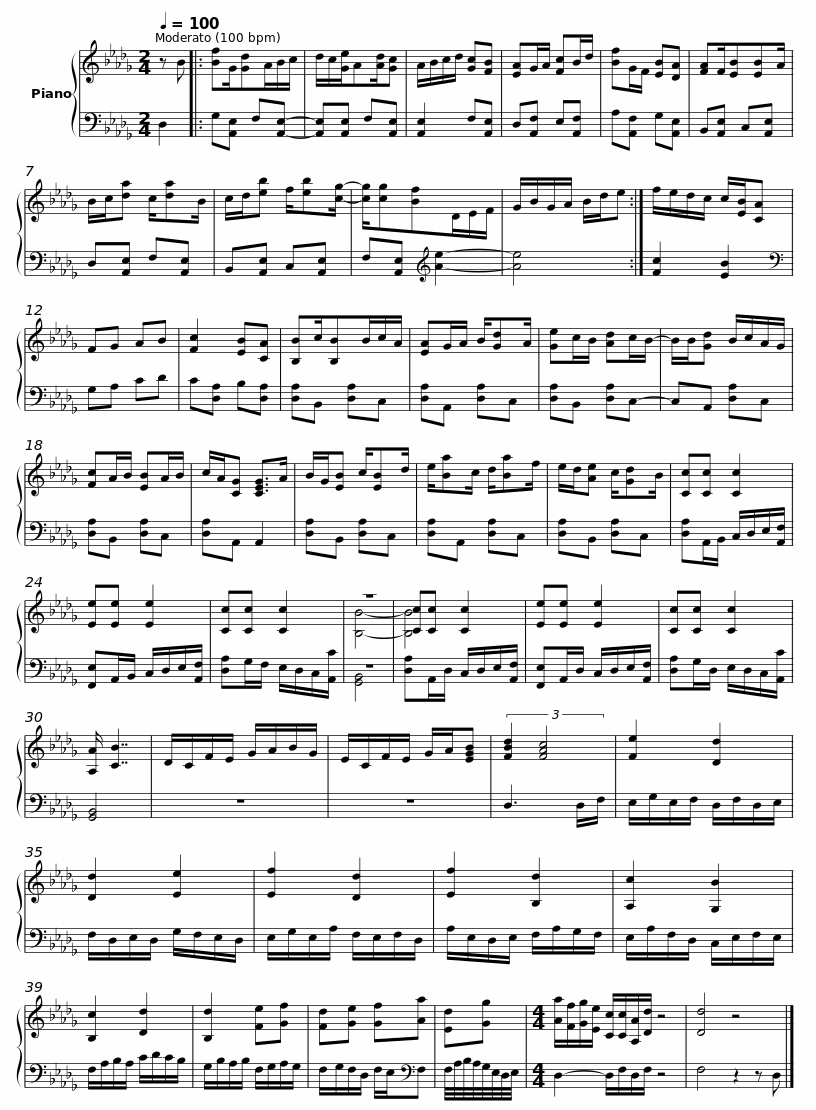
X:1
%%score { ( 1 3 ) | ( 2 4 ) }
L:1/8
Q:1/4=100
M:2/4
I:linebreak $
K:Db
V:1 treble
V:3 treble
V:2 bass
V:4 bass
V:1
 z B |: [Bf]G/[Gd]A/B/c/ | d/c/[Ge]/A[Ad]/[Gc] | A/B/c/d/ [Gc][FB] | [EA]G/A/ [Fc]B/d/ | %5
 [Bf]G/F/ [EB][DA] |$ [FA]F/[EB][EB]A/ | B/c/[da] c/[da]B/ | c/d/[eb] f/[eb][cg]/- | [cg]/[cg][Bf]D/E/F/ | %10
 G/B/G/A/ B/d/e :|$ f/e/d/c/ c/[EB]/[CA] | FG AB | [Fc]2 [EB][CA] | [B,B]c/[B,B]B/c/A/ | %15
 [EA]G/A/ B/[Gd]A/ | [Ge]c/B/ [Ad]c/B/- |$ B/B/[Gd] B/c/A/G/ | [Fc]A/B/ [EB]A/B/ | c/A/[CG] [CEG]>A | %20
 B/G/[EB] c/[EB]d/ | e/[Ba]c/ d/[Ba]f/ | e/d/[Ae] c/[Gd]B/ |$ [Cc][Cc] [Cc]2 | [Ee][Ee] [Ee]2 | %25
 [Cc][Cc] [Cc]2 |$ z4 |$ [Cc][Cc] [Cc]2 | [Ee][Ee] [Ee]2 | [Cc][Cc] [Cc]2 | %30
 [A,A]/ [CB]7/2 | D/C/F/E/ G/A/B/G/ |$ E/C/F/E/ G/A/[EGB] | (3:2:2[FBd]2 [FAc]4 | [Fe]2 [Dd]2 | %35
 [Dd]2 [Ee]2 | [Ef]2 [Dd]2 |$ [Ef]2 [B,d]2 | [A,c]2 [G,B]2 | [B,c]2 [Dd]2 | %40
 [B,d]2 [Fe][Gf] | [Fd][Ge] [Gf][Aa] |$ [Ed][Gg] |[M:4/4] [Aa]/[Ff]/[Gg]/[Ee]/ [Cc]/[Cc]/[A,A]/[Dd]/ z4 | [Dd]4 z4 |] %45
V:2
 D,2 |: G,[A,,E,] F,[A,,E,]- | [A,,E,][A,,E,] F,[A,,E,] | [A,,E,]2 F,[A,,E,] | D,[A,,F,] E,[A,,F,] | %5
 A,[A,,F,] G,[A,,E,] |$ B,,[A,,E,] C,[A,,E,] | D,[A,,E,] F,[A,,E,] | B,,[A,,E,] C,[A,,E,] | F,[A,,E,][K:treble] [Ae]2- | %10
 [Ae]4 :|$ [Fc]2 [EB]2 |[K:bass] G,A, CD | C[D,A,] B,[D,A,] | [D,A,]B,, [D,A,]C, | %15
 [D,A,]A,, [D,A,]C, | [D,A,]B,, [D,A,]C,- |$ C,A,, [D,A,]C, | [D,A,]B,, [D,A,]C, | [D,A,]A,, A,,2 | %20
 [D,A,]B,, [D,A,]C, | [D,A,]A,, [D,A,]C, | [D,A,]B,, [D,A,]C, |$ [D,A,]A,,/B,,/ C,/D,/E,/[A,,F,]/ | [F,,E,]A,,/B,,/ C,/D,/E,/[A,,F,]/ | %25
 [D,A,]G,/F,/ E,/D,/C,/[A,,C]/ |$ z4 |$ [D,A,]A,,/D,/ C,/D,/E,/[A,,F,]/ | [F,,E,]A,,/D,/ C,/D,/E,/[A,,F,]/ | [D,A,]G,/D,/ E,/D,/C,/[A,,C]/ | %30
 [G,,B,,]4 | z4 |$ z4 | D,3 D,/F,/ | E,/G,/E,/F,/ D,/F,/D,/E,/ | %35
 F,/D,/E,/D,/ G,/F,/E,/D,/ | E,/G,/E,/A,/ F,/E,/F,/D,/ |$ A,/E,/D,/E,/ F,/A,/G,/F,/ | E,/A,/F,/D,/ C,/E,/F,/E,/ | F,/A,/B,/A,/ C/D/C/B,/ | %40
 G,/B,/A,/B,/ F,/G,/A,/G,/ | F,/G,/F,/D,/ F,/E,/[K:bass]F, |$ F,/4A,/4B,/4A,/4G,/4E,/4D,/4E,/4 |[M:4/4] D,2- D,/F,/D,/F,/ z4 | F,4 z2 z D, |] %45
V:3
 x2 |: x4 | x4 | x4 | x4 | %5
 x4 |$ x4 | x4 | x4 | x4 | %10
 x4 :|$ x4 | x4 | x4 | x4 | %15
 x4 | x4 |$ x4 | x4 | x4 | %20
 x4 | x4 | x4 |$ x4 | x4 | %25
 x4 |$ [B,B]4- |$ [B,B]4 | x4 | x4 | %30
 x4 | x4 |$ x4 | x4 | x4 | %35
 x4 | x4 |$ x4 | x4 | x4 | %40
 x4 | x4 |$ x2 |[M:4/4] x8 | x8 |] %45
V:4
 x2 |: x4 | x4 | x4 | x4 | %5
 x4 |$ x4 | x4 | x4 | x2[K:treble] x2 | %10
 x4 :|$ x4 |[K:bass] x4 | x4 | x4 | %15
 x4 | x4 |$ x4 | x4 | x4 | %20
 x4 | x4 | x4 |$ x4 | x4 | %25
 x4 |$ [G,,B,,]4 |$ x4 | x4 | x4 | %30
 x4 | x4 |$ x4 | x4 | x4 | %35
 x4 | x4 |$ x4 | x4 | x4 | %40
 x4 | x3[K:bass] x |$ x2 |[M:4/4] x8 | x8 |] %45
